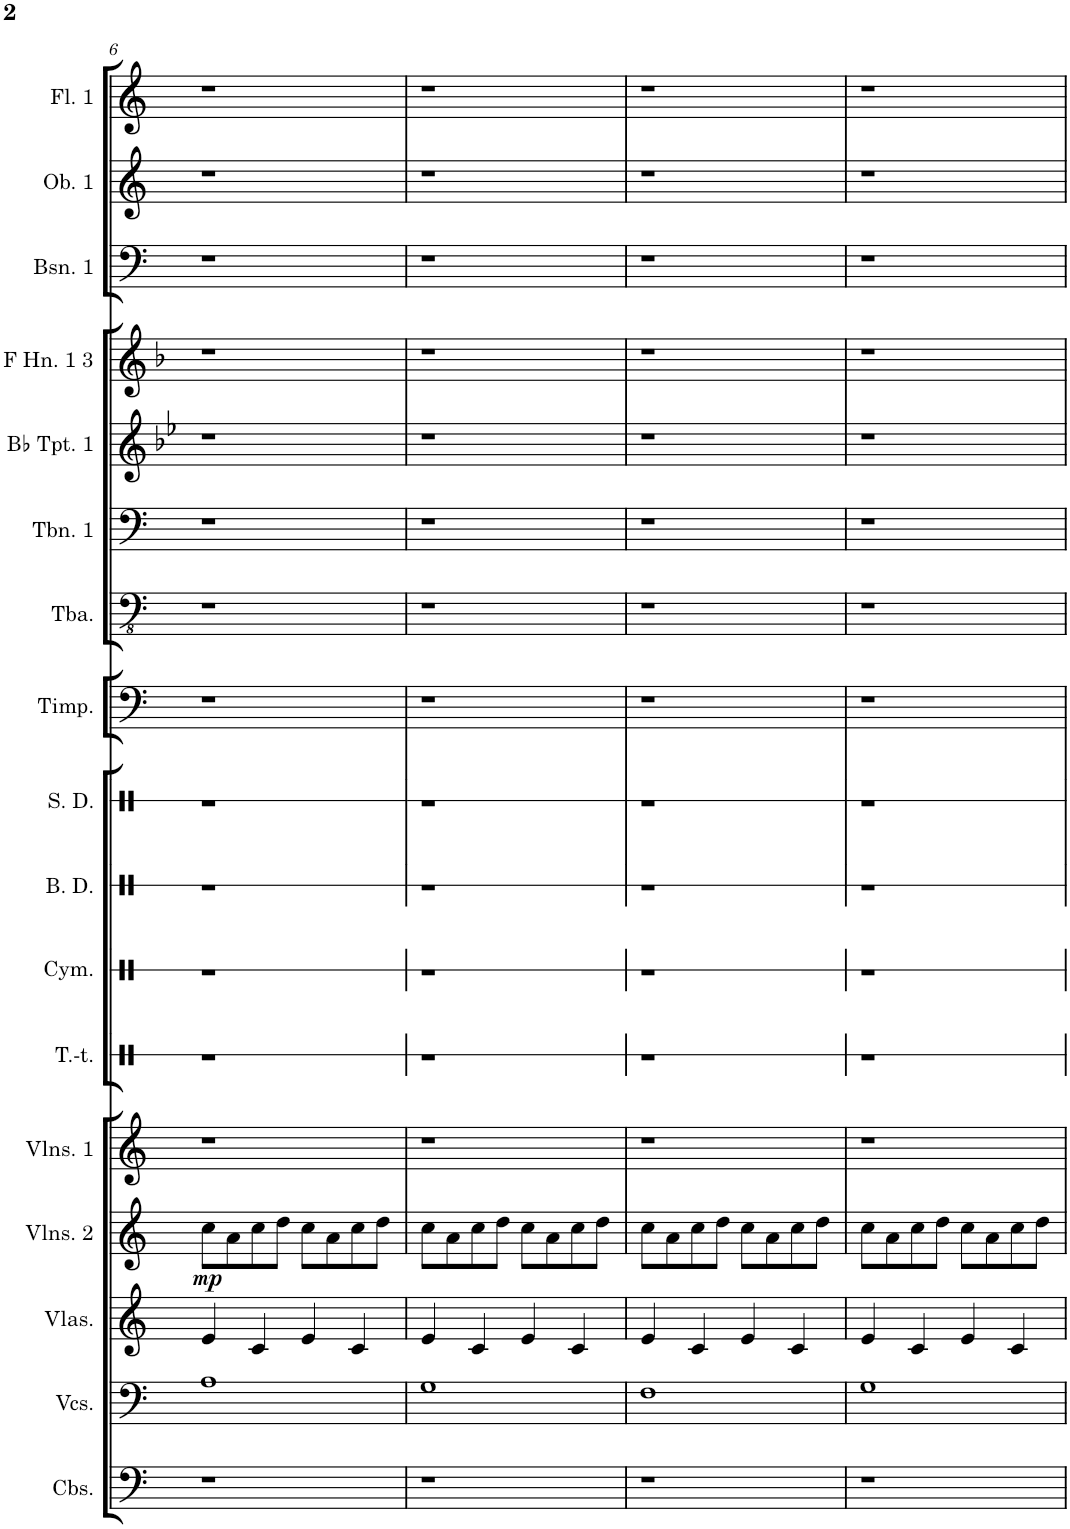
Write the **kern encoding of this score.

**kern	**kern	**kern	**kern	**dynam	**kern	**kern	**kern	**kern	**kern	**kern	**kern	**kern	**kern	**kern	**kern	**kern	**kern
*part17	*part16	*part15	*part14	*part14	*part13	*part12	*part11	*part10	*part9	*part8	*part7	*part6	*part5	*part4	*part3	*part2	*part1
*staff17	*staff16	*staff15	*staff14	*staff14	*staff13	*staff12	*staff11	*staff10	*staff9	*staff8	*staff7	*staff6	*staff5	*staff4	*staff3	*staff2	*staff1
*I"Contrabasses	*I"Violoncellos	*I"Violas	*I"Violins 2	*	*I"Violins 1	*I"Tam-tam	*I"Cymbals	*I"Bass Drum	*I"Snare Drum	*I"Timpani	*I"Tuba	*I"Trombone 1	*I"Bb Trumpet 1	*I"F Horn 1 &amp; 3	*I"Bassoon 1	*I"Oboe 1	*I"Flute 1
*I'Cbs.	*I'Vcs.	*I'Vlas.	*I'Vlns. 2	*	*I'Vlns. 1	*I'T.-t.	*I'Cym.	*I'B. D.	*I'S. D.	*I'Timp.	*I'Tba.	*I'Tbn. 1	*I'Bb Tpt. 1	*I'F Hn. 1 3	*I'Bsn. 1	*I'Ob. 1	*I'Fl. 1
!!LO:PB:g=z
*clefF4	*clefF4	*clefG2	*clefG2	*	*clefG2	*clefX	*clefX	*clefX	*clefX	*clefF4	*clefFv4	*clefF4	*clefG2	*clefG2	*clefF4	*clefG2	*clefG2
*Trd7c12	*	*	*	*	*	*	*	*	*	*	*	*	*Trd1c2	*Trd4c7	*	*	*Trd-7c-12
*k[]	*k[]	*k[]	*k[]	*	*k[]	*k[]	*k[]	*k[]	*k[]	*k[]	*k[]	*k[]	*k[b-e-]	*k[b-]	*k[]	*k[]	*k[]
*M4/4	*M4/4	*M4/4	*M4/4	*	*M4/4	*M4/4	*M4/4	*M4/4	*M4/4	*M4/4	*M4/4	*M4/4	*M4/4	*M4/4	*M4/4	*M4/4	*M4/4
=6	=6	=6	=6	=6	=6	=6	=6	=6	=6	=6	=6	=6	=6	=6	=6	=6	=6
!	!	!	!	!LO:DY:b	!	!	!	!	!	!	!	!	!	!	!	!	!
1r	1A	4e/	8cc\L	mp	1r	1r	1r	1r	1r	1r	1r	1r	1r	1r	1r	1r	1r
.	.	.	8a\	.	.	.	.	.	.	.	.	.	.	.	.	.	.
.	.	4c/	8cc\	.	.	.	.	.	.	.	.	.	.	.	.	.	.
.	.	.	8dd\J	.	.	.	.	.	.	.	.	.	.	.	.	.	.
.	.	4e/	8cc\L	.	.	.	.	.	.	.	.	.	.	.	.	.	.
.	.	.	8a\	.	.	.	.	.	.	.	.	.	.	.	.	.	.
.	.	4c/	8cc\	.	.	.	.	.	.	.	.	.	.	.	.	.	.
.	.	.	8dd\J	.	.	.	.	.	.	.	.	.	.	.	.	.	.
=7	=7	=7	=7	=7	=7	=7	=7	=7	=7	=7	=7	=7	=7	=7	=7	=7	=7
1r	1G	4e/	8cc\L	.	1r	1r	1r	1r	1r	1r	1r	1r	1r	1r	1r	1r	1r
.	.	.	8a\	.	.	.	.	.	.	.	.	.	.	.	.	.	.
.	.	4c/	8cc\	.	.	.	.	.	.	.	.	.	.	.	.	.	.
.	.	.	8dd\J	.	.	.	.	.	.	.	.	.	.	.	.	.	.
.	.	4e/	8cc\L	.	.	.	.	.	.	.	.	.	.	.	.	.	.
.	.	.	8a\	.	.	.	.	.	.	.	.	.	.	.	.	.	.
.	.	4c/	8cc\	.	.	.	.	.	.	.	.	.	.	.	.	.	.
.	.	.	8dd\J	.	.	.	.	.	.	.	.	.	.	.	.	.	.
=8	=8	=8	=8	=8	=8	=8	=8	=8	=8	=8	=8	=8	=8	=8	=8	=8	=8
1r	1F	4e/	8cc\L	.	1r	1r	1r	1r	1r	1r	1r	1r	1r	1r	1r	1r	1r
.	.	.	8a\	.	.	.	.	.	.	.	.	.	.	.	.	.	.
.	.	4c/	8cc\	.	.	.	.	.	.	.	.	.	.	.	.	.	.
.	.	.	8dd\J	.	.	.	.	.	.	.	.	.	.	.	.	.	.
.	.	4e/	8cc\L	.	.	.	.	.	.	.	.	.	.	.	.	.	.
.	.	.	8a\	.	.	.	.	.	.	.	.	.	.	.	.	.	.
.	.	4c/	8cc\	.	.	.	.	.	.	.	.	.	.	.	.	.	.
.	.	.	8dd\J	.	.	.	.	.	.	.	.	.	.	.	.	.	.
=9	=9	=9	=9	=9	=9	=9	=9	=9	=9	=9	=9	=9	=9	=9	=9	=9	=9
1r	1G	4e/	8cc\L	.	1r	1r	1r	1r	1r	1r	1r	1r	1r	1r	1r	1r	1r
.	.	.	8a\	.	.	.	.	.	.	.	.	.	.	.	.	.	.
.	.	4c/	8cc\	.	.	.	.	.	.	.	.	.	.	.	.	.	.
.	.	.	8dd\J	.	.	.	.	.	.	.	.	.	.	.	.	.	.
.	.	4e/	8cc\L	.	.	.	.	.	.	.	.	.	.	.	.	.	.
.	.	.	8a\	.	.	.	.	.	.	.	.	.	.	.	.	.	.
.	.	4c/	8cc\	.	.	.	.	.	.	.	.	.	.	.	.	.	.
.	.	.	8dd\J	.	.	.	.	.	.	.	.	.	.	.	.	.	.
=	=	=	=	=	=	=	=	=	=	=	=	=	=	=	=	=	=
*-	*-	*-	*-	*-	*-	*-	*-	*-	*-	*-	*-	*-	*-	*-	*-	*-	*-
